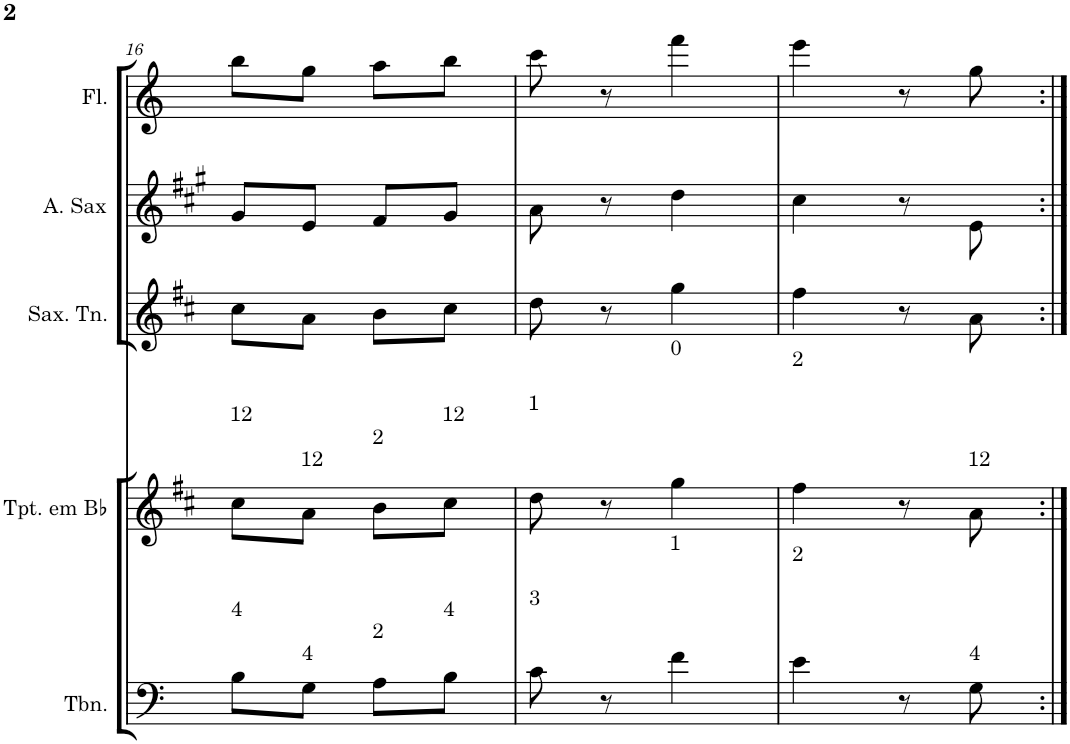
**kern	**kern	**kern	**kern	**kern
*part5	*part4	*part3	*part2	*part1
*staff5	*staff4	*staff3	*staff2	*staff1
*I"Trombone	*I"Trompete em Bb	*I"Saxofone Tenor	*I"Saxofone Alto	*I"Flauta Transversal
*I'Tbn.	*I'Tpt. em Bb	*I'Sax. Tn.	*	*I'Fl.
!!LO:PB:g=z
*clefF4	*clefG2	*clefG2	*clefG2	*clefG2
*	*Trd1c2	*Trd8c14	*Trd5c9	*
*k[]	*k[f#c#]	*k[f#c#]	*k[f#c#g#]	*k[]
*M2/4	*M2/4	*M2/4	*M2/4	*M2/4
=16	=16	=16	=16	=16
!	!LO:TX:a:t=12	!	!	!
!LO:TX:a:t=4	!	!	!	!
8B\L	8cc#\L	8cc#\L	8g#/L	8bb\L
!	!LO:TX:a:t=12	!	!	!
!LO:TX:a:t=4	!	!	!	!
8G\J	8a\J	8a\J	8e/J	8gg\J
!	!LO:TX:a:t=2	!	!	!
!LO:TX:a:t=2	!	!	!	!
8A\L	8b\L	8b\L	8f#/L	8aa\L
!	!LO:TX:a:t=12	!	!	!
!LO:TX:a:t=4	!	!	!	!
8B\J	8cc#\J	8cc#\J	8g#/J	8bb\J
=17	=17	=17	=17	=17
!	!LO:TX:a:t=1	!	!	!
!LO:TX:a:t=3	!	!	!	!
8c\	8dd\	8dd\	8a\	8ccc\
8r	8r	8r	8r	8r
!	!LO:TX:a:t=0	!	!	!
!LO:TX:a:t=1	!	!	!	!
4f\	4gg\	4gg\	4dd\	4fff\
=18	=18	=18	=18	=18
!	!LO:TX:a:t=2	!	!	!
!LO:TX:a:t=2	!	!	!	!
4e\	4ff#\	4ff#\	4cc#\	4eee\
8r	8r	8r	8r	8r
!	!LO:TX:a:t=12	!	!	!
!LO:TX:a:t=4	!	!	!	!
8G\	8a\	8a\	8e\	8gg\
=:|!	=:|!	=:|!	=:|!	=:|!
*-	*-	*-	*-	*-
